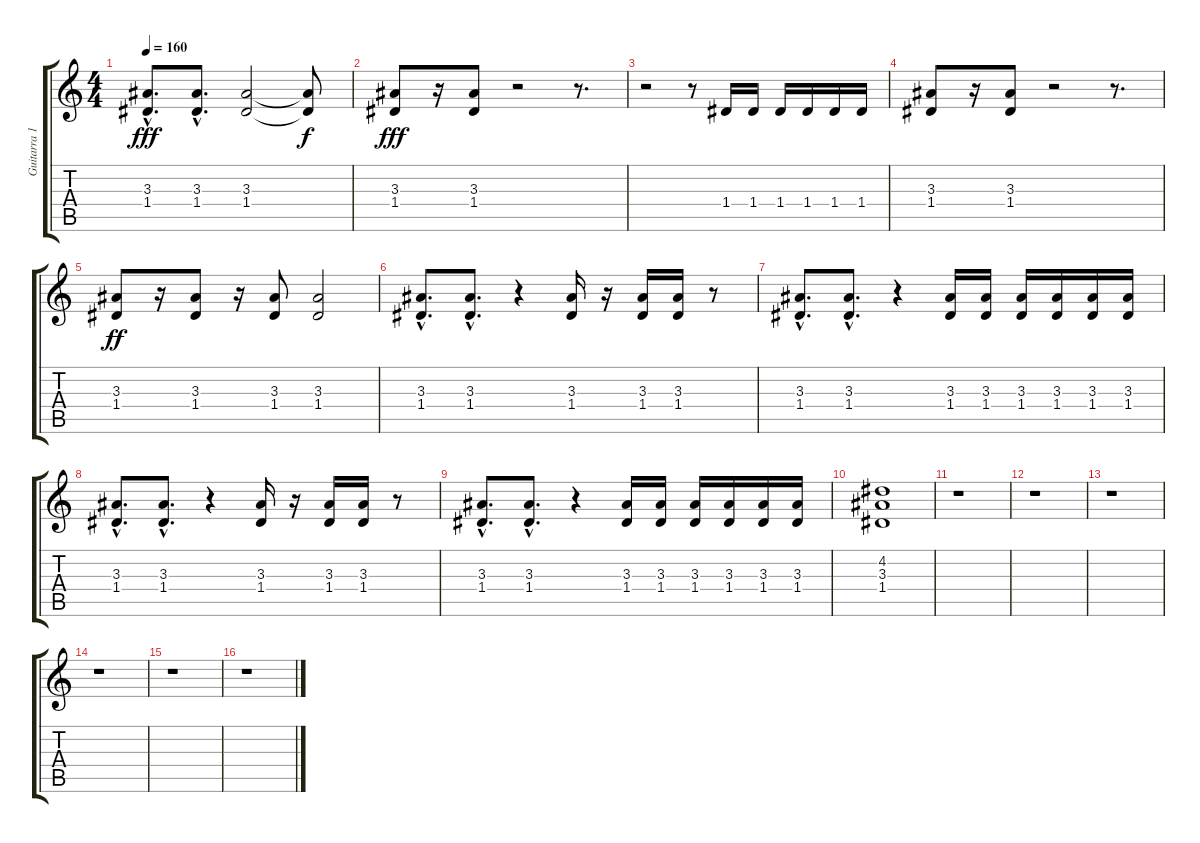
\track ("Guitarra 1" "Guitarra 1") {instrument overdrivenguitar}
\staff {score tabs}
\tuning (E4 B3 G3 D3 A2 E2) {hide}
\ts (4 4)
\tempo 160
\clef g2
\ks c
(3.3{hac} 1.4{hac}).8{d dy fff} (3.3{hac} 1.4{hac}).8{d} (3.3 1.4).2 (3.3{t} 1.4{t}).8{dy f} |
(3.3 1.4).8{dy fff} r.16 (3.3 1.4).8 r.2 r.8{d} |
r.2 r.8 1.4.16 1.4.16 1.4.16 1.4.16 1.4.16 1.4.16 |
(3.3 1.4).8 r.16 (3.3 1.4).8 r.2 r.8{d} |
(3.3 1.4).8{dy ff} r.16 (3.3 1.4).8 r.16 (3.3 1.4).8 (3.3 1.4).2 |
(3.3{hac} 1.4{hac}).8{d} (3.3{hac} 1.4{hac}).8{d} r.4 (3.3 1.4).16 r.16 (3.3 1.4).16 (3.3 1.4).16 r.8 |
(3.3{hac} 1.4{hac}).8{d} (3.3{hac} 1.4{hac}).8{d} r.4 (3.3 1.4).16 (3.3 1.4).16 (3.3 1.4).16 (3.3 1.4).16 (3.3 1.4).16 (3.3 1.4).16 |
(3.3{hac} 1.4{hac}).8{d} (3.3{hac} 1.4{hac}).8{d} r.4 (3.3 1.4).16 r.16 (3.3 1.4).16 (3.3 1.4).16 r.8 |
(3.3{hac} 1.4{hac}).8{d} (3.3{hac} 1.4{hac}).8{d} r.4 (3.3 1.4).16 (3.3 1.4).16 (3.3 1.4).16 (3.3 1.4).16 (3.3 1.4).16 (3.3 1.4).16 |
(4.2 3.3 1.4).1 |
r.1 |
r.1 |
r.1 |
r.1 |
r.1 |
r.1
